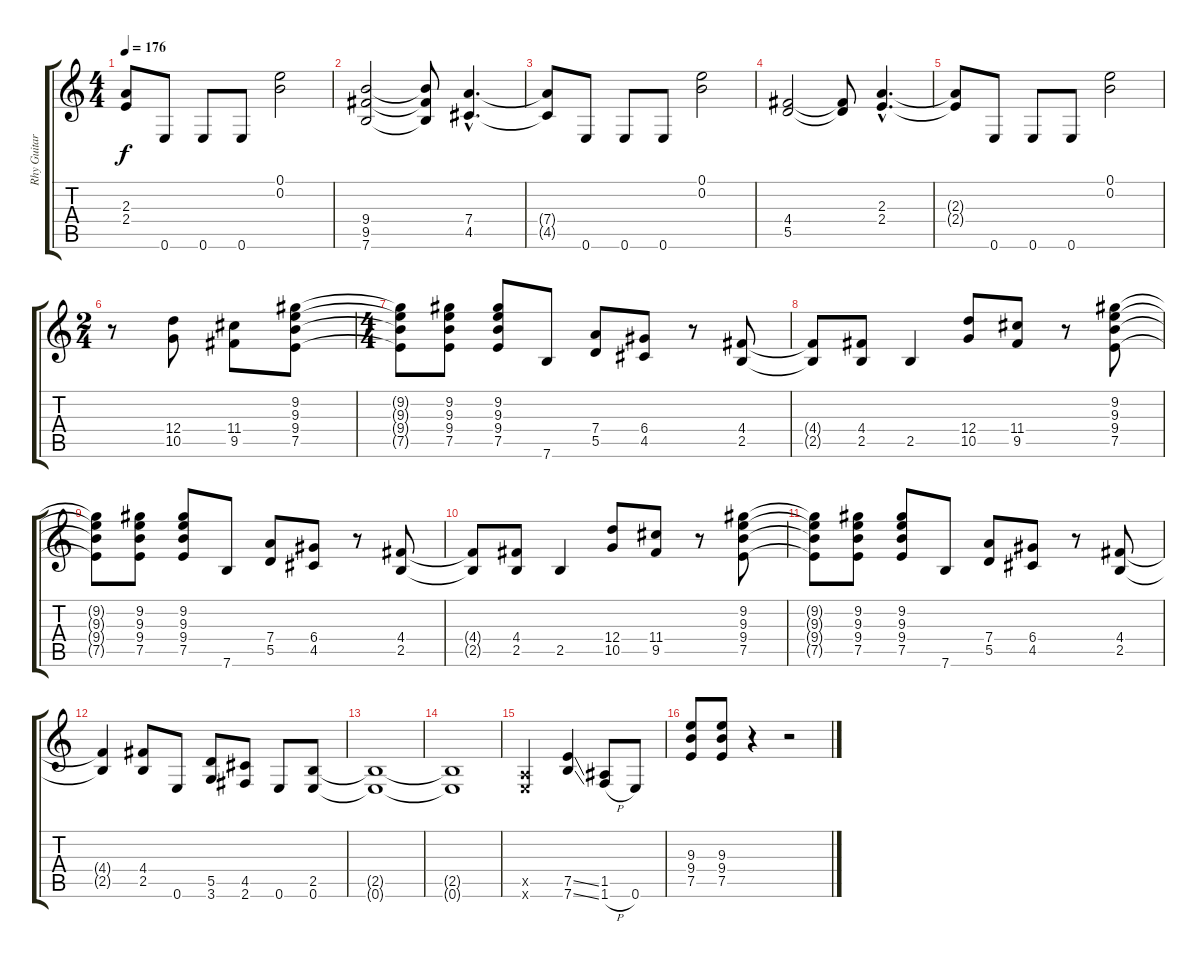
\track ("Rhy Guitar" "Rhy Guitar") {instrument overdrivenguitar}
\staff {score tabs}
\tuning (E4 B3 G3 D3 A2 E2) {hide}
\ts (4 4)
\tempo 176
\clef g2
\ks c
(2.3{t} 2.4{t}).8{dy f} 0.6.8 0.6.8 0.6.8 (0.1 0.2).2 |
(9.4 9.5 7.6).2 (9.4{t} 9.5{t} 7.6{t}).8 (7.4{hac} 4.5{hac}).4{d} |
(7.4{t} 4.5{t}).8 0.6.8 0.6.8 0.6.8 (0.1 0.2).2 |
(4.4 5.5).2 (4.4{t} 5.5{t}).8 (2.3{hac} 2.4{hac}).4{d} |
(2.3{t} 2.4{t}).8 0.6.8 0.6.8 0.6.8 (0.1 0.2).2 |
\ts (2 4)
r.8 (12.4 10.5).8 (11.4 9.5).8 (9.2 9.3 9.4 7.5).8 |
\ts (4 4)
(9.2{t} 9.3{t} 9.4{t} 7.5{t}).8 (9.2 9.3 9.4 7.5).8 (9.2 9.3 9.4 7.5).8 7.6.8 (7.4 5.5).8 (6.4 4.5).8 r.8 (4.4 2.5).8 |
(4.4{t} 2.5{t}).8 (4.4 2.5).8 2.5.4 (12.4 10.5).8 (11.4 9.5).8 r.8 (9.2 9.3 9.4 7.5).8 |
(9.2{t} 9.3{t} 9.4{t} 7.5{t}).8 (9.2 9.3 9.4 7.5).8 (9.2 9.3 9.4 7.5).8 7.6.8 (7.4 5.5).8 (6.4 4.5).8 r.8 (4.4 2.5).8 |
(4.4{t} 2.5{t}).8 (4.4 2.5).8 2.5.4 (12.4 10.5).8 (11.4 9.5).8 r.8 (9.2 9.3 9.4 7.5).8 |
(9.2{t} 9.3{t} 9.4{t} 7.5{t}).8 (9.2 9.3 9.4 7.5).8 (9.2 9.3 9.4 7.5).8 7.6.8 (7.4 5.5).8 (6.4 4.5).8 r.8 (4.4 2.5).8 |
(4.4{t} 2.5{t}).4 (4.4 2.5).8 0.6.8 (5.5 3.6).8 (4.5 2.6).8 0.6.8 (2.5 0.6).8 |
(2.5{t} 0.6{t}).1 |
(2.5{t} 0.6{t}).1 |
(0.5{x} 0.6{x}).2 (7.5{ss} 7.6{ss}).4 (1.5 1.6{h}).8 0.6.8 |
(9.3 9.4 7.5).8 (9.3 9.4 7.5).8 r.4 r.2
